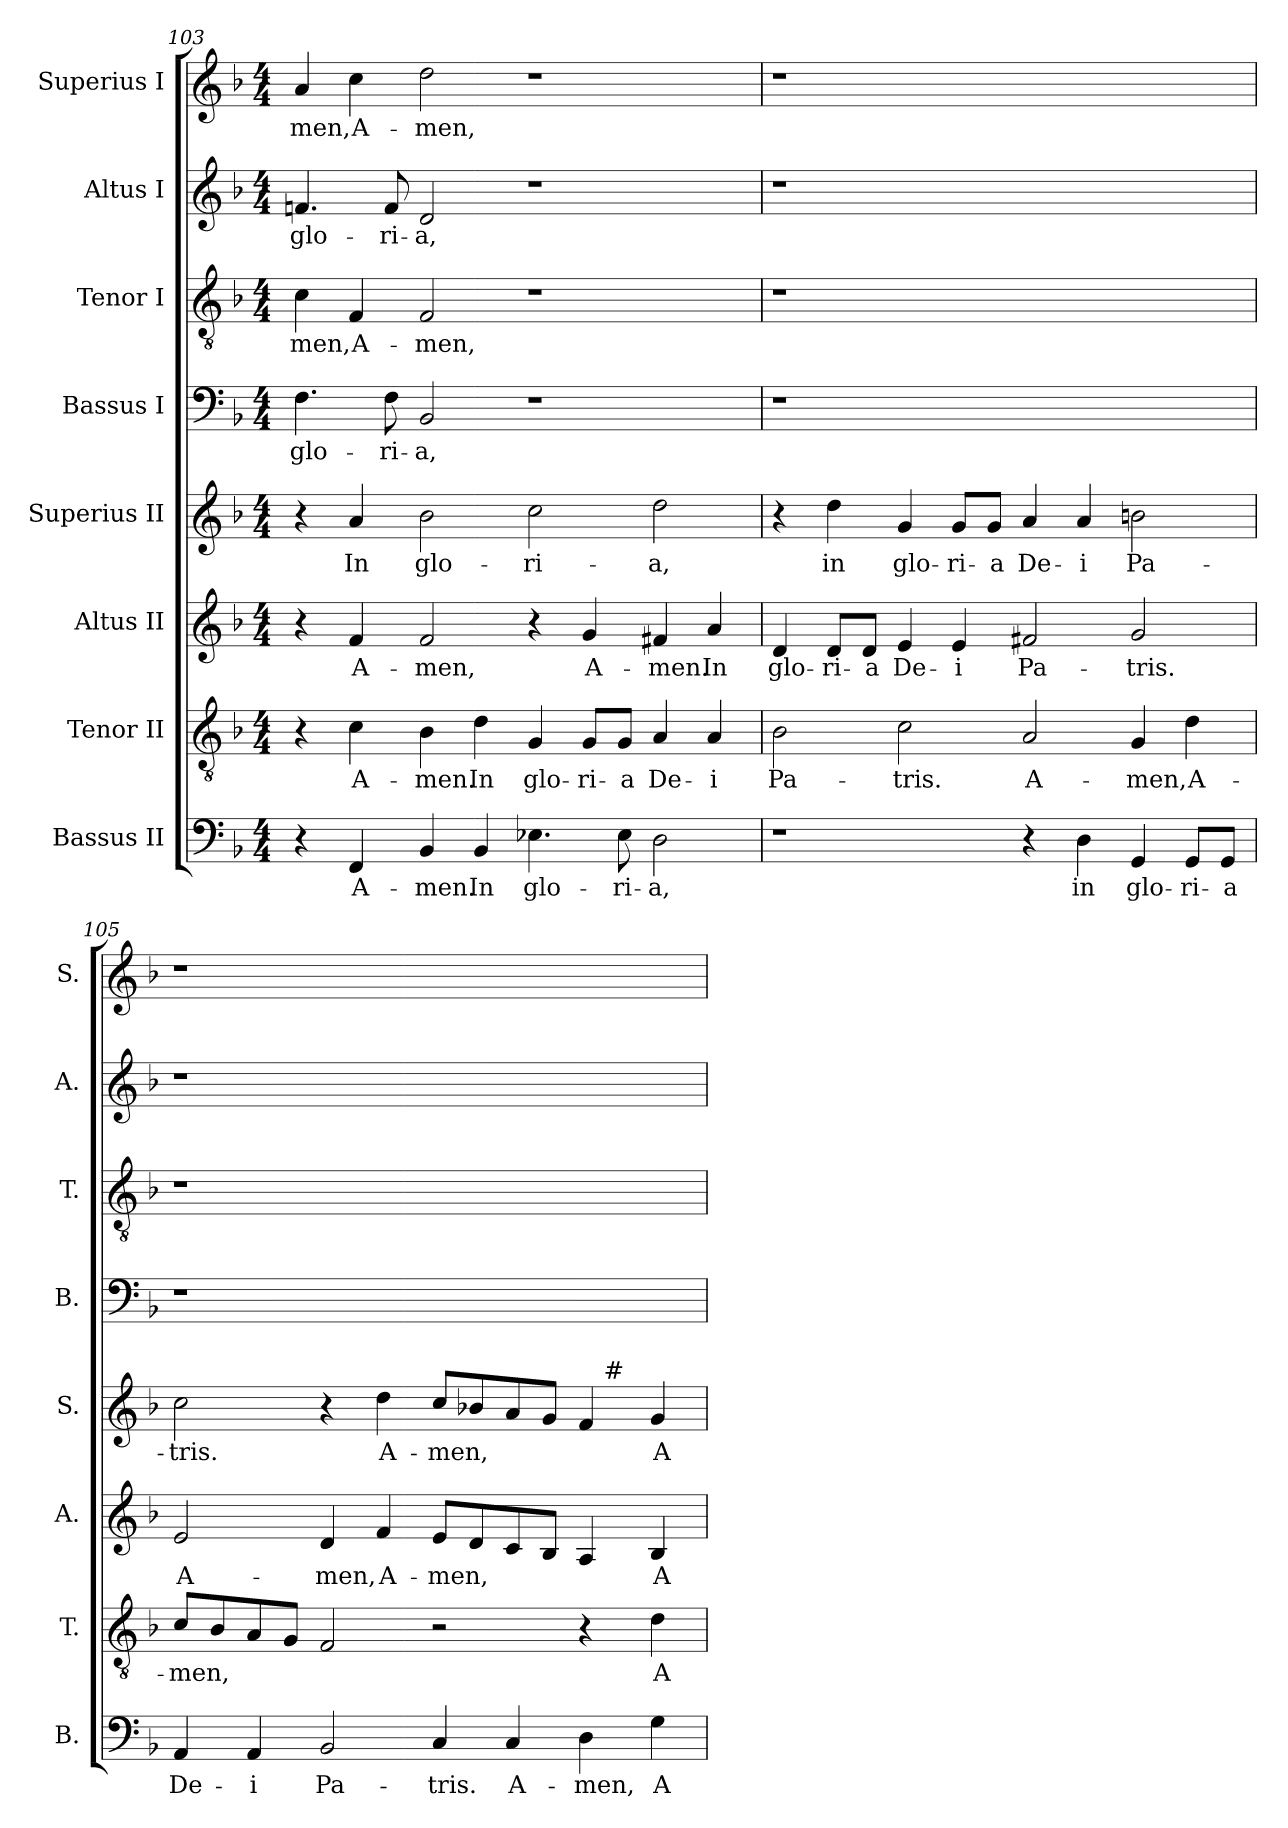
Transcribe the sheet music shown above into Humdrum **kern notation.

**kern	**text	**kern	**text	**kern	**text	**kern	**text	**kern	**text	**kern	**text	**kern	**text	**kern	**text
*part8	*part8	*part7	*part7	*part6	*part6	*part5	*part5	*part4	*part4	*part3	*part3	*part2	*part2	*part1	*part1
*staff8	*staff8	*staff7	*staff7	*staff6	*staff6	*staff5	*staff5	*staff4	*staff4	*staff3	*staff3	*staff2	*staff2	*staff1	*staff1
*I"Bassus II	*	*I"Tenor II	*	*I"Altus II	*	*I"Superius II	*	*I"Bassus I	*	*I"Tenor I	*	*I"Altus I	*	*I"Superius I	*
*I'B.	*	*I'T.	*	*I'A.	*	*I'S.	*	*I'B.	*	*I'T.	*	*I'A.	*	*I'S.	*
*clefF4	*	*clefGv2	*	*clefG2	*	*clefG2	*	*clefF4	*	*clefGv2	*	*clefG2	*	*clefG2	*
*	*	*ITrd7c12	*	*	*	*	*	*	*	*ITrd7c12	*	*	*	*	*
*k[b-]	*	*k[b-]	*	*k[b-]	*	*k[b-]	*	*k[b-]	*	*k[b-]	*	*k[b-]	*	*k[b-]	*
*d:	*	*d:	*	*d:	*	*d:	*	*d:	*	*d:	*	*d:	*	*d:	*
*M4/4	*	*M4/4	*	*M4/4	*	*M4/4	*	*M4/4	*	*M4/4	*	*M4/4	*	*M4/4	*
=103	=103	=103	=103	=103	=103	=103	=103	=103	=103	=103	=103	=103	=103	=103	=103
!	!	!	!	!	!	!	!	!	!LO:LY:b	!	!LO:LY:b	!	!LO:LY:b	!	!LO:LY:b
4r	.	4r	.	4r	.	4r	.	4.F\	glo-	4C\	-men,	4.fn/	glo-	4a/	-men,
!	!LO:LY:b	!	!LO:LY:b	!	!LO:LY:b	!	!LO:LY:b	!	!	!	!LO:LY:b	!	!	!	!LO:LY:b
4FF/	A-	4C\	A-	4f/	A-	4a/	In	.	.	4FF/	A-	.	.	4cc\	A-
!	!	!	!	!	!	!	!	!	!LO:LY:b	!	!	!	!LO:LY:b	!	!
.	.	.	.	.	.	.	.	8F\	-ri-	.	.	8f/	-ri-	.	.
!	!LO:LY:b	!	!LO:LY:b	!	!LO:LY:b	!	!LO:LY:b	!	!LO:LY:b	!	!LO:LY:b	!	!LO:LY:b	!	!LO:LY:b
4BB-/	-men.	4BB-\	-men.	2f/	-men,	2b-\	glo-	2BB-/	-a,	2FF/	-men,	2d/	-a,	2dd\	-men,
!	!LO:LY:b	!	!LO:LY:b	!	!	!	!	!	!	!	!	!	!	!	!
4BB-/	In	4D\	In	.	.	.	.	.	.	.	.	.	.	.	.
!	!LO:LY:b	!	!LO:LY:b	!	!	!	!LO:LY:b	!	!	!	!	!	!	!	!
4.E-X\	glo-	4GG/	glo-	4r	.	2cc\	-ri-	1r	.	1r	.	1r	.	1r	.
!	!	!	!LO:LY:b	!	!LO:LY:b	!	!	!	!	!	!	!	!	!	!
.	.	8GG/L	-ri-	4g/	A-	.	.	.	.	.	.	.	.	.	.
!	!LO:LY:b	!	!LO:LY:b	!	!	!	!	!	!	!	!	!	!	!	!
8E-\	-ri-	8GG/J	-a	.	.	.	.	.	.	.	.	.	.	.	.
!	!LO:LY:b	!	!LO:LY:b	!	!LO:LY:b	!	!LO:LY:b	!	!	!	!	!	!	!	!
2D\	-a,	4AA/	De-	4f#X/	-men.	2dd\	-a,	.	.	.	.	.	.	.	.
!	!	!	!LO:LY:b	!	!LO:LY:b	!	!	!	!	!	!	!	!	!	!
.	.	4AA/	-i	4a/	In	.	.	.	.	.	.	.	.	.	.
=104	=104	=104	=104	=104	=104	=104	=104	=104	=104	=104	=104	=104	=104	=104	=104
!	!	!	!LO:LY:b	!	!LO:LY:b	!	!	!LO:N:vis=1	!	!LO:N:vis=1	!	!LO:N:vis=1	!	!LO:N:vis=1	!
1r	.	2BB-\	Pa-	4d/	glo-	4r	.	1r	.	1r	.	1r	.	1r	.
!	!	!	!	!	!LO:LY:b	!	!LO:LY:b	!	!	!	!	!	!	!	!
.	.	.	.	8d/L	-ri-	4dd\	in	.	.	.	.	.	.	.	.
!	!	!	!	!	!LO:LY:b	!	!	!	!	!	!	!	!	!	!
.	.	.	.	8d/J	-a	.	.	.	.	.	.	.	.	.	.
!	!	!	!LO:LY:b	!	!LO:LY:b	!	!LO:LY:b	!	!	!	!	!	!	!	!
.	.	2C\	-tris.	4e/	De-	4g/	glo-	.	.	.	.	.	.	.	.
!	!	!	!	!	!LO:LY:b	!	!LO:LY:b	!	!	!	!	!	!	!	!
.	.	.	.	4e/	-i	8g/L	-ri-	.	.	.	.	.	.	.	.
!	!	!	!	!	!	!	!LO:LY:b	!	!	!	!	!	!	!	!
.	.	.	.	.	.	8g/J	-a	.	.	.	.	.	.	.	.
!	!	!	!LO:LY:b	!	!LO:LY:b	!	!LO:LY:b	!	!	!	!	!	!	!	!
4r	.	2AA/	A-	2f#X/	Pa-	4a/	De-	1ryy	.	1ryy	.	1ryy	.	1ryy	.
!	!LO:LY:b	!	!	!	!	!	!LO:LY:b	!	!	!	!	!	!	!	!
4D\	in	.	.	.	.	4a/	-i	.	.	.	.	.	.	.	.
!	!LO:LY:b	!	!LO:LY:b	!	!LO:LY:b	!	!LO:LY:b	!	!	!	!	!	!	!	!
4GG/	glo-	4GG/	-men,	2g/	-tris.	2bn\	Pa-	.	.	.	.	.	.	.	.
!	!LO:LY:b	!	!LO:LY:b	!	!	!	!	!	!	!	!	!	!	!	!
8GG/L	-ri-	4D\	A-	.	.	.	.	.	.	.	.	.	.	.	.
!	!LO:LY:b	!	!	!	!	!	!	!	!	!	!	!	!	!	!
8GG/J	-a	.	.	.	.	.	.	.	.	.	.	.	.	.	.
!!LO:LB:g=z
=105	=105	=105	=105	=105	=105	=105	=105	=105	=105	=105	=105	=105	=105	=105	=105
!	!LO:LY:b	!	!LO:LY:b	!	!LO:LY:b	!	!LO:LY:b	!LO:N:vis=1	!	!LO:N:vis=1	!	!LO:N:vis=1	!	!LO:N:vis=1	!
*	*	*	*	*	*	*^	*	*	*	*	*	*	*	*	*
4AA/	De-	8C/L	-men,	2e/	A-	2cc\	1ryy	-tris.	1r	.	1r	.	1r	.	1r	.
.	.	8BB-/	.	.	.	.	.	.	.	.	.	.	.	.	.	.
!	!LO:LY:b	!	!	!	!	!	!	!	!	!	!	!	!	!	!	!
4AA/	-i	8AA/	.	.	.	.	.	.	.	.	.	.	.	.	.	.
.	.	8GG/J	.	.	.	.	.	.	.	.	.	.	.	.	.	.
!	!LO:LY:b	!	!	!	!LO:LY:b	!	!	!	!	!	!	!	!	!	!	!
2BB-/	Pa-	2FF/	.	4d/	-men,	4r	.	.	.	.	.	.	.	.	.	.
!	!	!	!	!	!LO:LY:b	!	!	!LO:LY:b	!	!	!	!	!	!	!	!
.	.	.	.	4f/	A-	4dd\	.	A-	.	.	.	.	.	.	.	.
!	!LO:LY:b	!	!	!	!LO:LY:b	!	!	!LO:LY:b	!	!	!	!	!	!	!	!
4C/	-tris.	2r	.	8e/L	-men,	8cc/L	2ryy	-men,	1ryy	.	1ryy	.	1ryy	.	1ryy	.
.	.	.	.	8d/	.	8b-X/	.	.	.	.	.	.	.	.	.	.
!	!LO:LY:b	!	!	!	!	!	!	!	!	!	!	!	!	!	!	!
4C/	A-	.	.	8c/	.	8a/	.	.	.	.	.	.	.	.	.	.
.	.	.	.	8B-/J	.	8g/J	.	.	.	.	.	.	.	.	.	.
!	!LO:LY:b	!	!	!	!	!	!	!	!	!	!	!	!	!	!	!
4D\	-men,	4r	.	4A/	.	4f/	16ryy	.	.	.	.	.	.	.	.	.
!	!	!	!	!	!	!	!LO:TX:a:t=#	!	!	!	!	!	!	!	!	!
.	.	.	.	.	.	.	4..ryy	.	.	.	.	.	.	.	.	.
!	!LO:LY:b	!	!LO:LY:b	!	!LO:LY:b	!	!	!LO:LY:b	!	!	!	!	!	!	!	!
4G\	A-	4D\	A-	4B-/	A-	4g/	.	A-	.	.	.	.	.	.	.	.
*	*	*	*	*	*	*v	*v	*	*	*	*	*	*	*	*	*
=	=	=	=	=	=	=	=	=	=	=	=	=	=	=	=
*-	*-	*-	*-	*-	*-	*-	*-	*-	*-	*-	*-	*-	*-	*-	*-
